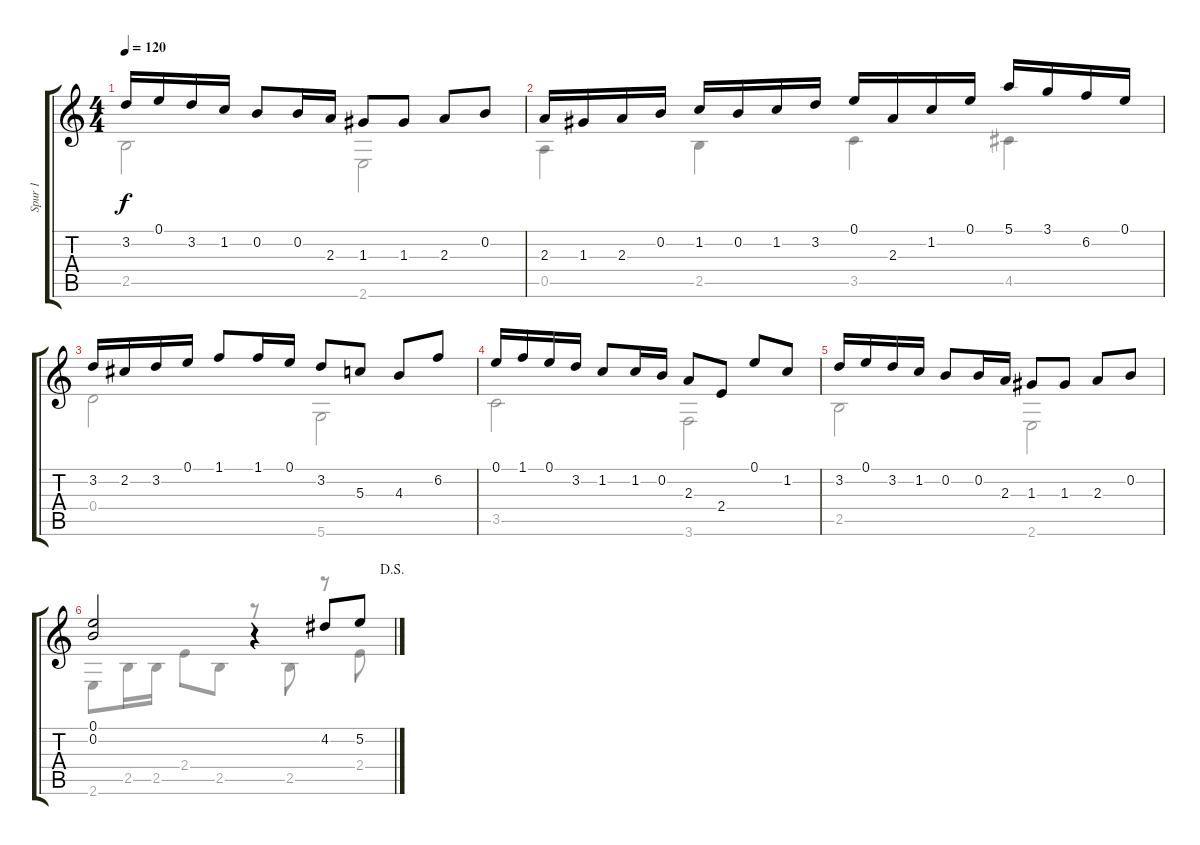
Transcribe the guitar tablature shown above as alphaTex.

\track ("Spur 1" "Spur 1") {instrument acousticguitarnylon}
\staff {score tabs}
\tuning (E4 B3 G3 D3 A2 D2) {hide}
\voice
\ts (4 4)
\tempo 120
\clef g2
\ks c
3.2.16{dy f} 0.1.16 3.2.16 1.2.16 0.2.8 0.2.16 2.3.16 1.3.8 1.3.8 2.3.8 0.2.8 |
2.3.16 1.3.16 2.3.16 0.2.16 1.2.16 0.2.16 1.2.16 3.2.16 0.1.16 2.3.16 1.2.16 0.1.16 5.1.16 3.1.16 6.2.16 0.1.16 |
3.2.16 2.2.16 3.2.16 0.1.16 1.1.8 1.1.16 0.1.16 3.2.8 5.3.8 4.3.8 6.2.8 |
0.1.16 1.1.16 0.1.16 3.2.16 1.2.8 1.2.16 0.2.16 2.3.8 2.4.8 0.1.8 1.2.8 |
3.2.16 0.1.16 3.2.16 1.2.16 0.2.8 0.2.16 2.3.16 1.3.8 1.3.8 2.3.8 0.2.8 |
\jump dalsegno
(0.1 0.2).2 r.4 4.2.8 5.2.8
\voice
\clef g2
\ottava regular
\simile none
\ks c
2.5.2{dy f} 2.6.2 |
0.5.4 2.5.4 3.5.4 4.5.4 |
0.4.2 5.6.2 |
3.5.2 3.6.2 |
2.5.2 2.6.2 |
2.6.8 2.5.16 2.5.16 2.4.8 2.5.8 r.8 2.5.8 r.8 2.4.8
